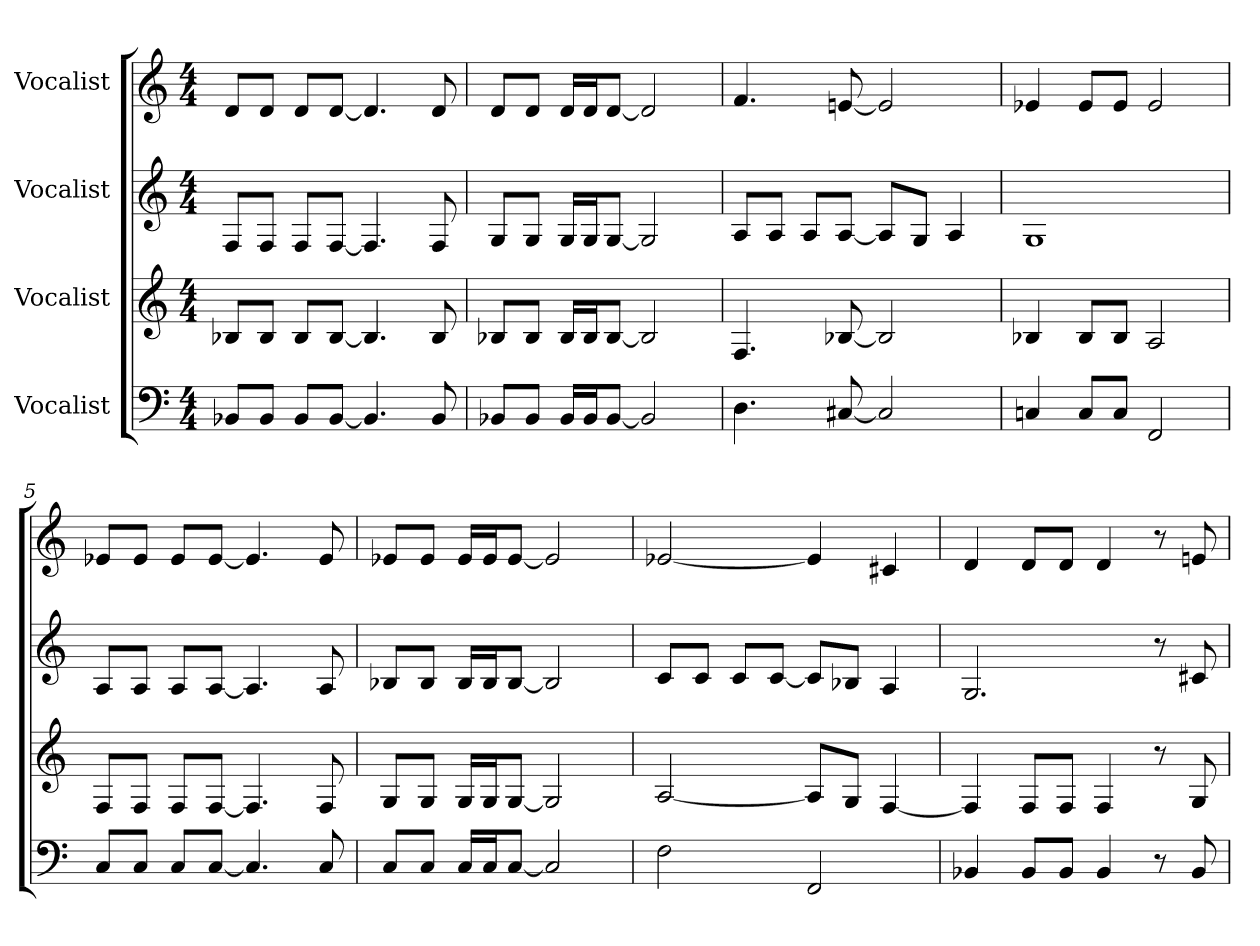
**kern	**kern	**kern	**kern
*part4	*part3	*part2	*part1
*staff4	*staff3	*staff2	*staff1
*I"Vocalist	*I"Vocalist	*I"Vocalist	*I"Vocalist
*M4/4	*M4/4	*M4/4	*M4/4
=1	=1	=1	=1
8BB-XL	8B-XL	8FL	8dL
8BB-J	8B-J	8FJ	8dJ
8BB-L	8B-L	8FL	8dL
[8BB-J	[8B-J	[8FJ	[8dJ
4.BB-]	4.B-]	4.F]	4.d]
8BB-	8B-	8F	8d
=2	=2	=2	=2
8BB-XL	8B-XL	8GL	8dL
8BB-J	8B-J	8GJ	8dJ
16BB-LL	16B-LL	16GLL	16dLL
16BB-J	16B-J	16GJ	16dJ
[8BB-J	[8B-J	[8GJ	[8dJ
2BB-]	2B-]	2G]	2d]
=3	=3	=3	=3
4.D	4.F	8AL	4.f
.	.	8AJ	.
.	.	8AL	.
[8C#X	[8B-X	[8AJ	[8en
2C#]	2B-]	8AL]	2e]
.	.	8GJ	.
.	.	4A	.
=4	=4	=4	=4
4Cn	4B-X	1G	4e-X
8CL	8B-L	.	8e-L
8CJ	8B-J	.	8e-J
2FF	2A	.	2e-
=5	=5	=5	=5
8CL	8FL	8AL	8e-XL
8CJ	8FJ	8AJ	8e-J
8CL	8FL	8AL	8e-L
[8CJ	[8FJ	[8AJ	[8e-J
4.C]	4.F]	4.A]	4.e-]
8C	8F	8A	8e-
=6	=6	=6	=6
8CL	8GL	8B-XL	8e-XL
8CJ	8GJ	8B-J	8e-J
16CLL	16GLL	16B-LL	16e-LL
16CJ	16GJ	16B-J	16e-J
[8CJ	[8GJ	[8B-J	[8e-J
2C]	2G]	2B-]	2e-]
=7	=7	=7	=7
2F	[2A	8cL	[2e-X
.	.	8cJ	.
.	.	8cL	.
.	.	[8cJ	.
2FF	8AL]	8cL]	4e-]
.	8GJ	8B-XJ	.
.	[4F	4A	4c#X
=8	=8	=8	=8
4BB-X	4F]	2.G	4d
8BB-L	8FL	.	8dL
8BB-J	8FJ	.	8dJ
4BB-	4F	.	4d
8r	8r	8r	8r
8BB-	8G	8c#X	8en
=	=	=	=
*-	*-	*-	*-
